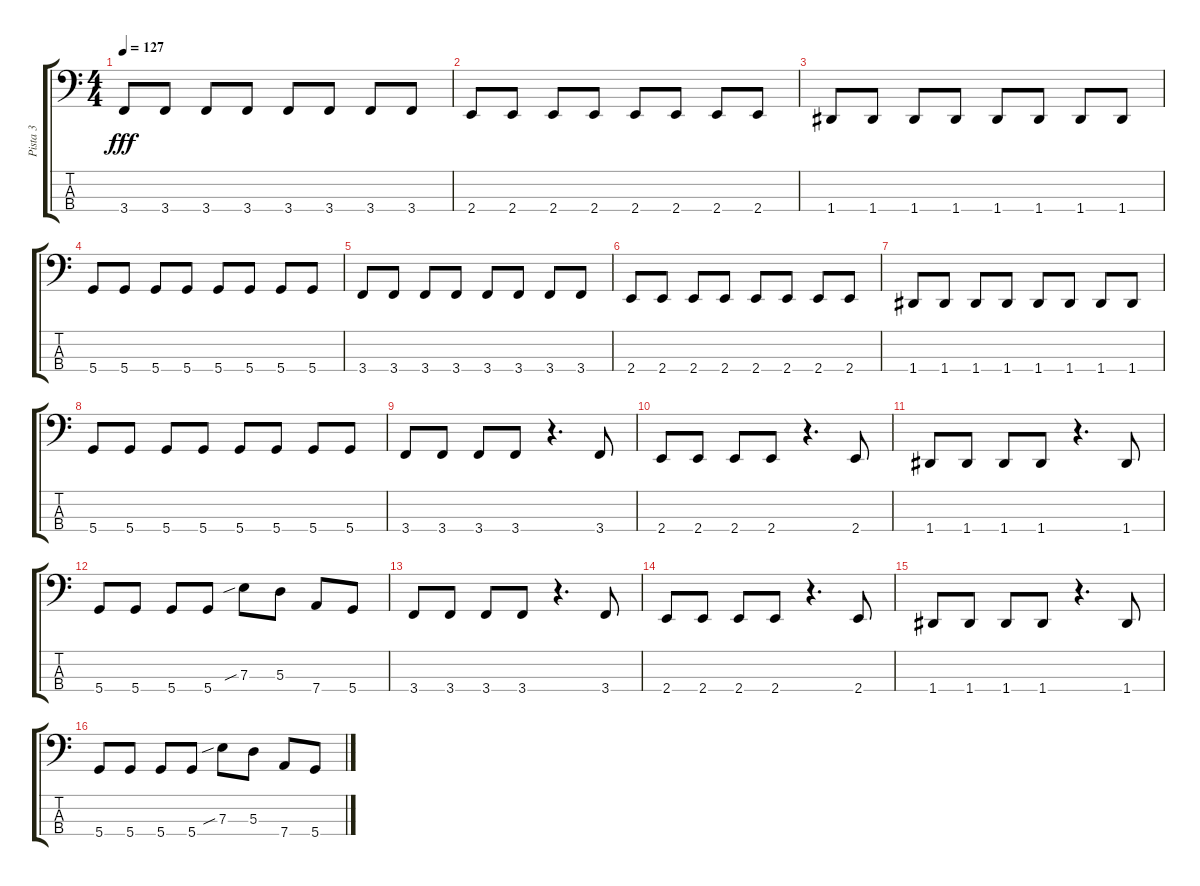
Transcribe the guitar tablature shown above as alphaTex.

\track ("Pista 3" "Pista 3") {instrument electricbasspick}
\staff {score tabs}
\tuning (G2 D2 A1 D1) {hide}
\ts (4 4)
\tempo 127
\clef f4
\ks c
3.4.8{dy fff} 3.4.8 3.4.8 3.4.8 3.4.8 3.4.8 3.4.8 3.4.8 |
2.4.8 2.4.8 2.4.8 2.4.8 2.4.8 2.4.8 2.4.8 2.4.8 |
1.4.8 1.4.8 1.4.8 1.4.8 1.4.8 1.4.8 1.4.8 1.4.8 |
5.4.8 5.4.8 5.4.8 5.4.8 5.4.8 5.4.8 5.4.8 5.4.8 |
3.4.8 3.4.8 3.4.8 3.4.8 3.4.8 3.4.8 3.4.8 3.4.8 |
2.4.8 2.4.8 2.4.8 2.4.8 2.4.8 2.4.8 2.4.8 2.4.8 |
1.4.8 1.4.8 1.4.8 1.4.8 1.4.8 1.4.8 1.4.8 1.4.8 |
5.4.8 5.4.8 5.4.8 5.4.8 5.4.8 5.4.8 5.4.8 5.4.8 |
3.4.8 3.4.8 3.4.8 3.4.8 r.4{d} 3.4.8 |
2.4.8 2.4.8 2.4.8 2.4.8 r.4{d} 2.4.8 |
1.4.8 1.4.8 1.4.8 1.4.8 r.4{d} 1.4.8 |
5.4.8 5.4.8 5.4.8 5.4.8 7.3{sib}.8 5.3.8 7.4.8 5.4.8 |
3.4.8 3.4.8 3.4.8 3.4.8 r.4{d} 3.4.8 |
2.4.8 2.4.8 2.4.8 2.4.8 r.4{d} 2.4.8 |
1.4.8 1.4.8 1.4.8 1.4.8 r.4{d} 1.4.8 |
5.4.8 5.4.8 5.4.8 5.4.8 7.3{sib}.8 5.3.8 7.4.8 5.4.8
